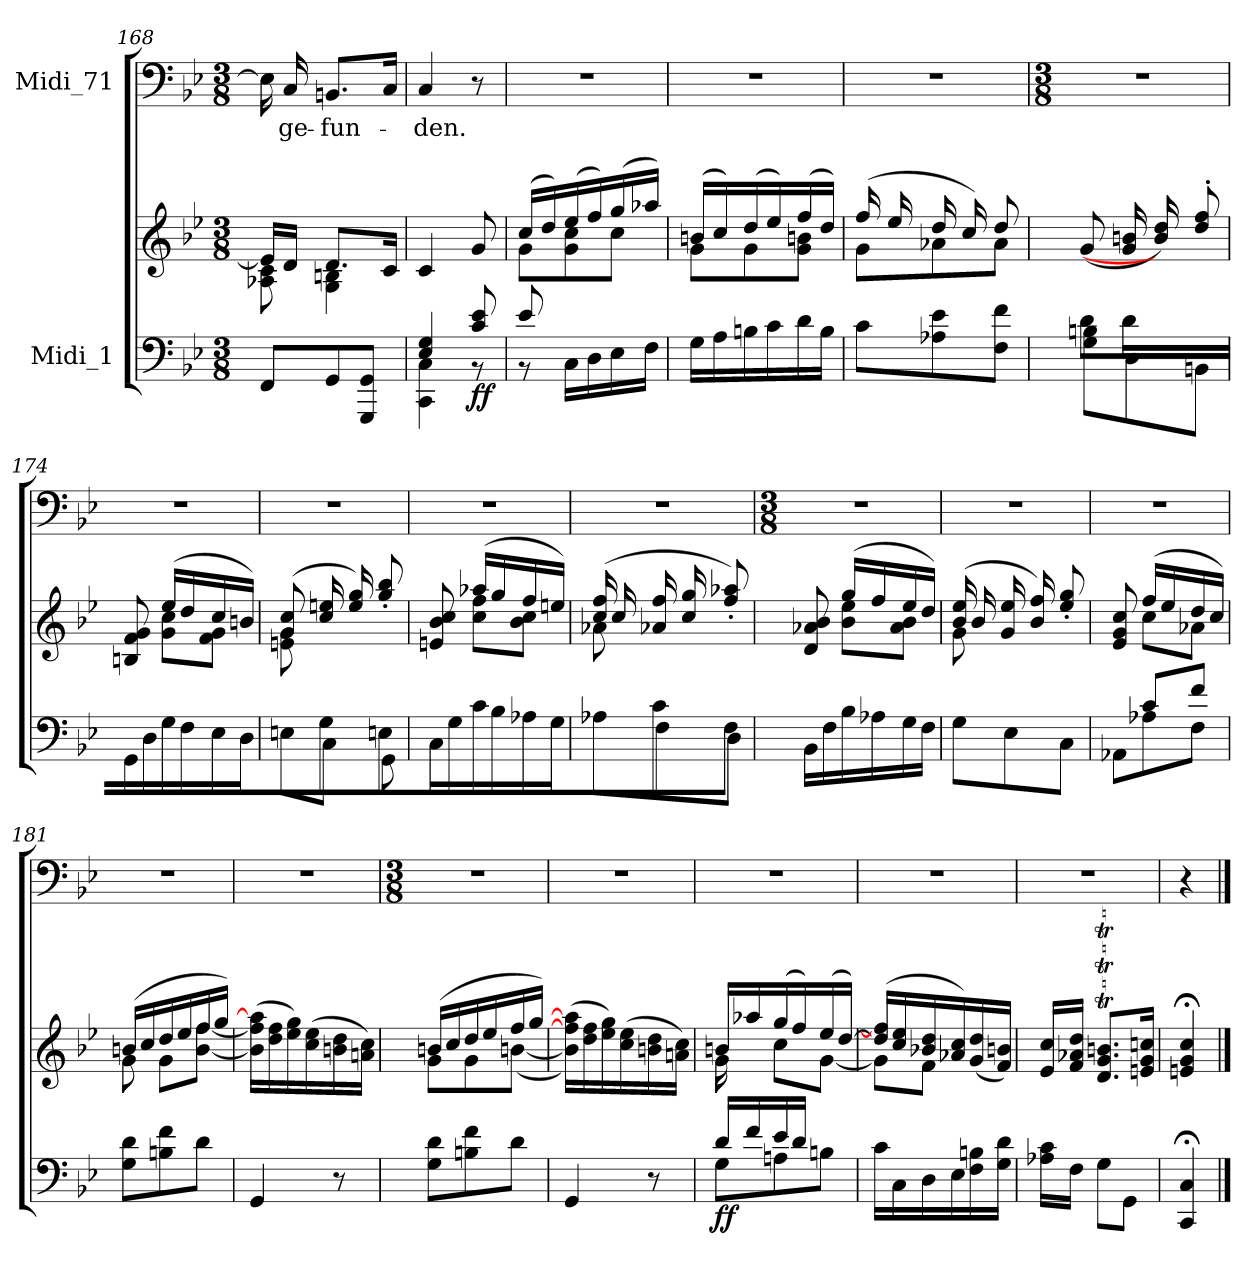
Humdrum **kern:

**kern	**kern	**dynam	**kern	**text
*part2	*part2	*part2	*part1	*part1
*staff3	*staff2	*staff2/3	*staff1	*staff1
*I"Midi_1	*	*	*I"Midi_71	*
*clefF4	*clefG2	*	*clefF4	*
*k[b-e-]	*k[b-e-]	*	*k[b-e-]	*
*B-:	*B-:	*	*B-:	*
*M3/8	*M3/8	*	*M3/8	*
=168	=168	=168	=168	=168
*^	*^	*	*	*
8FF/L	4ryy	16e-/LL]	8A-X\ 8c\	.	16E-]	.
!	!	!	!	!	!	!LO:LY:b
.	.	16d/JJ	.	.	16C	-ge-
!	!	!	!	!	!	!LO:LY:b
8GG/	.	8.d/L	4G\ 4Bn\	.	8.BBnL	-fun-
8GGG/ 8GG/J	8ryy	.	.	.	.	.
.	.	16c/J	.	.	16CJ	.
=169	=169	=169	=169	=169	=169	=169
!	!	!	!	!	!	!LO:LY:b
4E-/ 4G/	4CC\ 4C\	4c/	4ryy	.	4C	-den.
!	!	!	!	!LO:DY:b=2	!	!
!	!	!	!	!LO:DY:n=1:b	!	!
8c/ 8e-/	8r	8g/	8ryy	f f	8r	.
=170	=170	=170	=170	=170	=170	=170
!	!	!	!	!	!LO:N:vis=1	!
8e-/	8r	(>16cc/LL	8g\L	.	4.r	.
.	.	16dd/)	.	.	.	.
16C\LL	4ryy	(>16ee-/	8g\ 8cc\	.	.	.
16D\	.	16ff/)	.	.	.	.
16E-\	.	(>16gg/	8cc\J	.	.	.
16F\JJ	.	16aa-X/JJ)	.	.	.	.
=171	=171	=171	=171	=171	=171	=171
!	!	!	!	!	!LO:N:vis=1	!
16G\LL	4ryy	(>16bn/LL	8g\L	.	4.r	.
16A\	.	16cc/)	.	.	.	.
16Bn\	.	(>16dd/	8g\	.	.	.
16c\	.	16ee-/)	.	.	.	.
16d\	8ryy	(>16ff/	8g\ 8bn\J	.	.	.
16B\JJ	.	16dd/JJ)	.	.	.	.
=172	=172	=172	=172	=172	=172	=172
!	!	!	!	!	!LO:N:vis=1	!
8c\L	4ryy	(>16ff/LL	8g\L	.	4.r	.
.	.	16ee-/	.	.	.	.
8A-X\ 8e-\	.	16dd/	8a-X\	.	.	.
.	.	16cc/)	.	.	.	.
8F\ 8f\J	8ryy	8dd/J	8a-\J	.	.	.
!!LO:LB:g=z
=173	=173	=173	=173	=173	=173	=173
*	*	*	*	*	*M3/8	*
8d/L	8G 8BnL	(>8g/L	8.ryy	.	4.r	.
16d/L	8D	16g/ 16bn/L	.	.	.	.
8.ryy	.	16b/ 16dd/)	16f/]	.	.	.
.	8BBnJ	8dd/' 8ff/'J	8a-X'/J	.	.	.
*v	*v	*	*	*	*	*
=174	=174	=174	=174	=174	=174
16GG\LL	8Bn/ 8f/ 8g/	8ryy	.	4.r	.
16D\	.	.	.	.	.
16G\	(>16ee-/LL	8g\ 8cc\L	.	.	.
16F\	16dd/	.	.	.	.
16E-\	16cc/	8f\ 8g\J	.	.	.
16D\JJ	16bn/JJ)	.	.	.	.
=175	=175	=175	=175	=175	=175
*^	*	*	*	*	*
8ryy	8EnL	(>8g/ 8cc/L	8en\ 8g\L	.	4.r	.
8G\	8CJ	16cc/ 16een/L	4ryy	.	.	.
.	.	16ee/ 16gg/)	.	.	.	.
8En\J	8GG\	8gg/' 8bb-/'J	.	.	.	.
*v	*v	*	*	*	*	*
=176	=176	=176	=176	=176	=176
16CLL	8en/ 8b-/ 8cc/	8ryy	.	4.r	.
16G	.	.	.	.	.
16c	(>16aa-X/LL	8cc\ 8ff\L	.	.	.
16B-	16gg/	.	.	.	.
16A-X	16ff/	8b-\ 8cc\J	.	.	.
16GJJ	16een/JJ)	.	.	.	.
=177	=177	=177	=177	=177	=177
*^	*	*	*	*	*
8ryy	8A-XL	(>16cc/ 16ff/LL	8a-X\L	.	4.r	.
.	.	16cc/	.	.	.	.
8c\	8F	16a-X/ 16ff/	4ryy	.	.	.
.	.	16cc/ 16gg/	.	.	.	.
8F\J	8DJ	8ff/' 8aa-X/'J)	.	.	.	.
!!LO:LB:g=z
=178	=178	=178	=178	=178	=178	=178
*	*	*	*	*	*M3/8	*
16BB-\LL	4ryy	8d/ 8a-X/ 8b-/	8ryy	.	4.r	.
16F\	.	.	.	.	.	.
16B-\	.	(>16gg/LL	8b-\ 8ee-\L	.	.	.
16A-X\	.	16ff/	.	.	.	.
16G\	8ryy	16ee-/	8a-\ 8b-\J	.	.	.
16F\JJ	.	16dd/JJ)	.	.	.	.
=179	=179	=179	=179	=179	=179	=179
*	*^	*	*	*	*	*
8ryy	8G\L	4ryy	(>16b-/ 16ee-/LL	8g\L	.	4.r	.
.	.	.	16b-/	.	.	.	.
8B-\	8E-\	.	16g/ 16ee-/	4ryy	.	.	.
.	.	.	16b-/ 16ff/)	.	.	.	.
8C\ 8E-\J	8C\J	8ryy	8ee-/' 8gg/'J	.	.	.	.
*	*v	*v	*	*	*	*	*
=180	=180	=180	=180	=180	=180	=180
8ryy	8AA-X\L	8e-/ 8g/ 8cc/	8ryy	.	4.r	.
8c/L	8A-X\	(>16ff/LL	8cc\L	.	.	.
.	.	16ee-/	.	.	.	.
8f/J	8F\J	16dd/	8a-X\J	.	.	.
.	.	16cc/JJ)	.	.	.	.
=181	=181	=181	=181	=181	=181	=181
8G\ 8d\L	4ryy	(>16bn/LL	8g\	.	4.r	.
.	.	16cc/	.	.	.	.
8Bn\ 8f\	.	16dd/	8g\L	.	.	.
.	.	16ee-/	.	.	.	.
8d\J	8ryy	16ff/	[8b\ [8ff\J	.	.	.
.	.	16gg/JJ)	.	.	.	.
=182	=182	=182	=182	=182	=182	=182
4GG/	4ryy	4ryy	(>16b\] 16ff\] 16aa-\]LL	.	4.r	.
.	.	.	16dd\ 16ff\	.	.	.
.	.	.	16ee-\ 16gg\)	.	.	.
.	.	.	(>16cc\ 16ee-\	.	.	.
8r	8ryy	8ryy	16b\ 16dd\	.	.	.
.	.	.	16an\ 16cc\JJ)	.	.	.
!!LO:LB:g=z
=183	=183	=183	=183	=183	=183	=183
*	*	*	*	*	*M3/8	*
8G\ 8d\L	4ryy	(>16bn/LL	8g\L	.	4.r	.
.	.	16cc/	.	.	.	.
8Bn\ 8f\	.	16dd/	8g\	.	.	.
.	.	16ee-/	.	.	.	.
8d\J	8ryy	16ff/	(<[8bn\J	.	.	.
.	.	16gg/JJ)	.	.	.	.
=184	=184	=184	=184	=184	=184	=184
4GG/	4ryy	4ryy	(>16b\] 16ff\] 16aa-\]LL)	.	4.r	.
.	.	.	16dd\ 16ff\	.	.	.
.	.	.	16ee-\ 16gg\)	.	.	.
.	.	.	(>16cc\ 16ee-\	.	.	.
8r	8ryy	8ryy	16b\ 16dd\	.	.	.
.	.	.	16an\ 16cc\JJ)	.	.	.
=185	=185	=185	=185	=185	=185	=185
!	!	!	!	!LO:DY:b=2	!	!
!	!	!	!	!LO:DY:n=1:b	!	!
16d/LL	8G\L	16bn/LL	16g\	f f	4.r	.
16f/	.	16aa-X/	16ryy	.	.	.
16e-/	8An\	(>16gg/	8cc\L	.	.	.
16d/JJ	.	16ff/)	.	.	.	.
8ryy	8Bn\J	(>16ee-/	[8g\J	.	.	.
.	.	[16dd/JJ)	.	.	.	.
=186	=186	=186	=186	=186	=186	=186
16c\LL	4ryy	(>16dd/] 16ff/]LL	8g\L]	.	4.r	.
16C\	.	16cc/ 16ee-/	.	.	.	.
16D\	.	16b-X/ 16dd/	8f\J	.	.	.
16E-\	.	16a-X/ 16cc/)	.	.	.	.
16F\ 16Bn\	8ryy	(>16g/ 16dd/	8ryy	.	.	.
16G\ 16d\JJ	.	16f/ 16bn/JJ)	.	.	.	.
=187	=187	=187	=187	=187	=187	=187
16A-X\ 16c\LL	4ryy	16e-/ 16cc/LL	4ryy	.	4.r	.
16F\JJ	.	16f/ 16a-X/ 16dd/JJ	.	.	.	.
8G\L	.	8.d/T 8.g/T 8.bn/TL	.	.	.	.
8GG\J	8ryy	.	8ryy	.	.	.
.	.	16en/ 16g/ 16cc/J	.	.	.	.
=188	=188	=188	=188	=188	=188	=188
4CC/;< 4C/;<	4ryy	4en/;< 4g/;< 4cc/;<	4ryy	.	4r	.
*v	*v	*	*	*	*	*
*	*v	*v	*	*	*
==	==	==	==	==
*-	*-	*-	*-	*-
